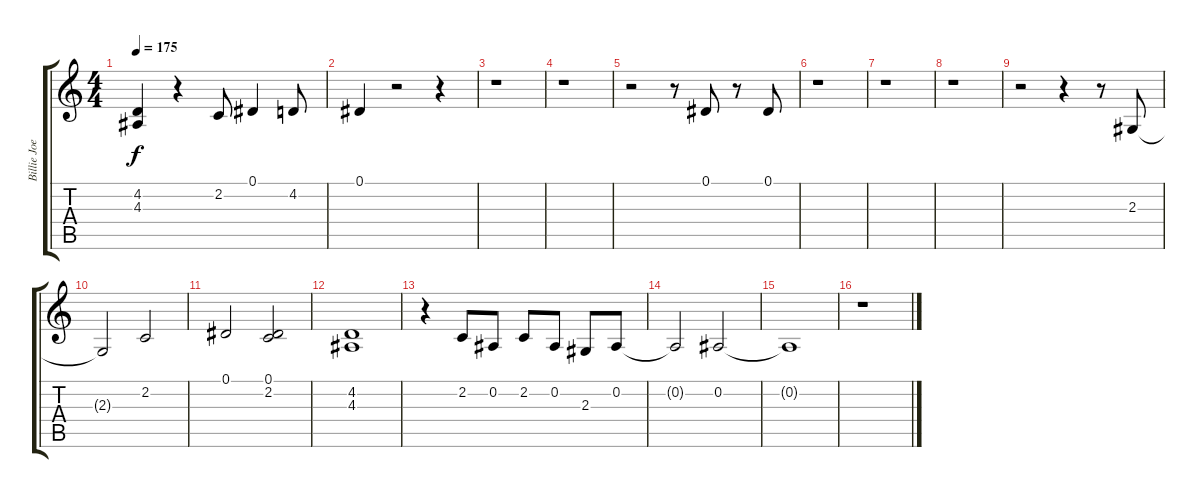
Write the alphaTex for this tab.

\track ("Billie Joe Vocal" "Billie Joe") {instrument altosax}
\staff {score tabs}
\tuning (Eb4 Bb3 Gb3 Db3 Ab2 Eb2) {hide}
\ts (4 4)
\tempo 175
\clef g2
\ks c
(4.2{t} 4.3{t}).4{dy f} r.4 2.2.8 0.1.4 4.2.8 |
0.1.4 r.2 r.4 |
r.1 |
r.1 |
r.2 r.8 0.1.8 r.8 0.1.8 |
r.1 |
r.1 |
r.1 |
r.2 r.4 r.8 2.3.8 |
2.3{t}.2 2.2.2 |
0.1.2 (0.1 2.2).2 |
(4.2 4.3).1 |
r.4 2.2.8 0.2.8 2.2.8 0.2.8 2.3.8 0.2.8 |
0.2{t}.2 0.2.2 |
0.2{t}.1 |
r.1
